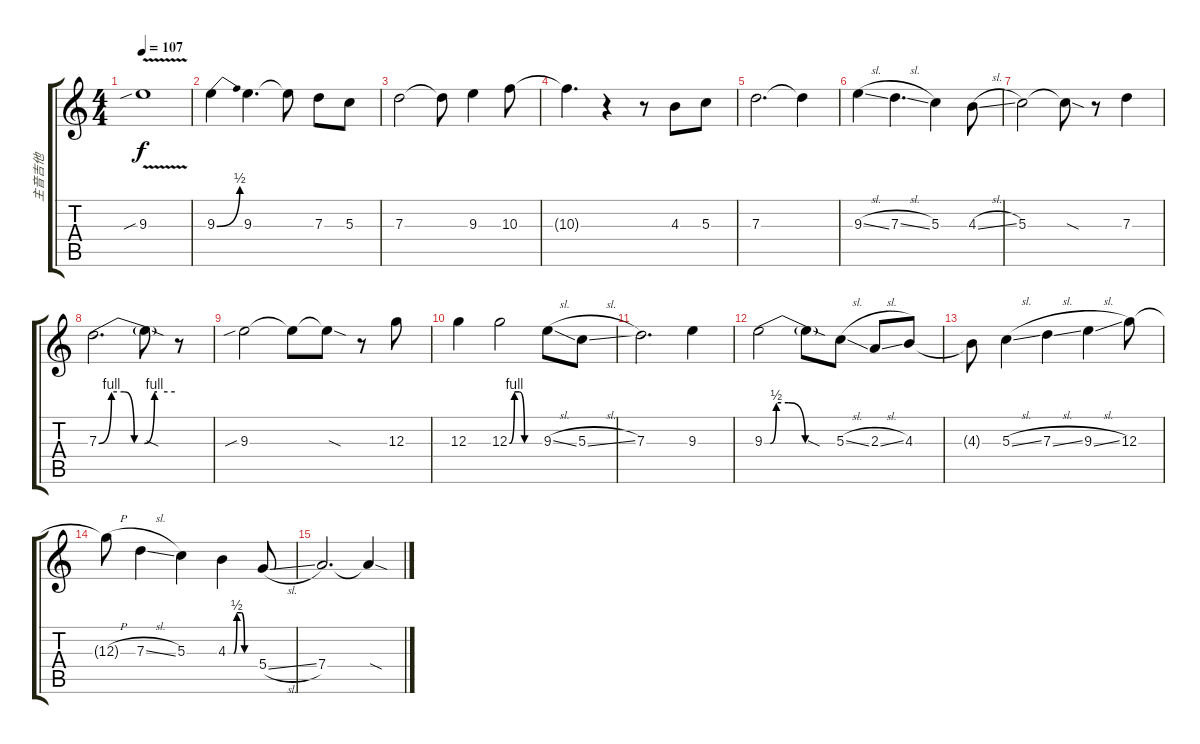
\track ("主音吉他" "主音吉他") {instrument distortionguitar}
\staff {score tabs}
\tuning (E4 B3 G3 D3 A2 E2) {hide}
\ts (4 4)
\tempo 107
\clef g2
\ks c
9.3{v sib}.1{dy f} |
9.3{be (bend 0 0 60 2)}.4 9.3.4{d} 9.3{t}.8 7.3.8 5.3.8 |
7.3.2 7.3{t}.8 9.3.4 10.3.8 |
10.3{t}.4{d} r.4 r.8 4.3.8 5.3.8 |
7.3.2{d} 7.3{t}.4 |
9.3{sl}.4 7.3{sl}.4{d} 5.3.4 4.3{sl}.8 |
5.3.2 5.3{sod t}.8 r.8 7.3.4 |
7.3{be (custom 0 0 10 4 20 4 28 0 36 0 44 4 46 4 60 4)}.2{d} 7.3{sod t}.8 r.8 |
9.3{sib}.2 9.3{t}.8 9.3{sod t}.8 r.8 12.3.8 |
12.3.4 12.3{be (custom 0 0 10 4 20 4 30 0 60 0)}.2 9.3{sl}.8 5.3{sl}.8 |
7.3.2{d} 9.3.4 |
9.3{be (custom 0 0 5 0 10 2 20 2 34 0 60 0)}.2 9.3{sod t}.8 5.3{sl}.8 2.3{sl}.8 4.3.8 |
4.3{t}.8 5.3{sl}.4 7.3{sl}.4 9.3{sl}.4 12.3.8 |
12.3{h t}.8 7.3{sl}.4 5.3.4 4.3{be (custom 0 0 13 0 20 2 30 2 37 0 60 0)}.4 5.4{sl}.8 |
7.4.2{d} 7.4{sod t}.4
